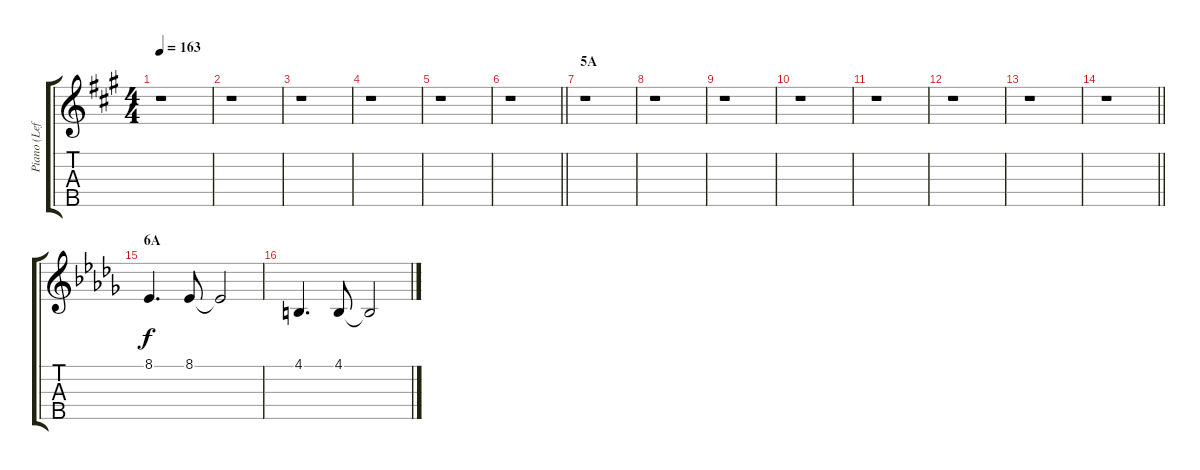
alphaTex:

\track ("Piano (Left Hand)" "Piano (Lef") {instrument acousticgrandpiano}
\staff {score tabs}
\tuning (G3 D3 A2 E2 B1) {hide}
\ts (4 4)
\tempo 163
\clef g2
\ks a
r.1{dy f} |
r.1 |
r.1 |
r.1 |
r.1 |
\barLineRight lightlight
r.1 |
\section ("" "5A")
r.1 |
r.1 |
r.1 |
r.1 |
r.1 |
r.1 |
r.1 |
\barLineRight lightlight
r.1 |
\section ("" "6A")
\ks db
8.1.4{d} 8.1.8 8.1{t}.2 |
4.1.4{d} 4.1.8 4.1{t}.2
